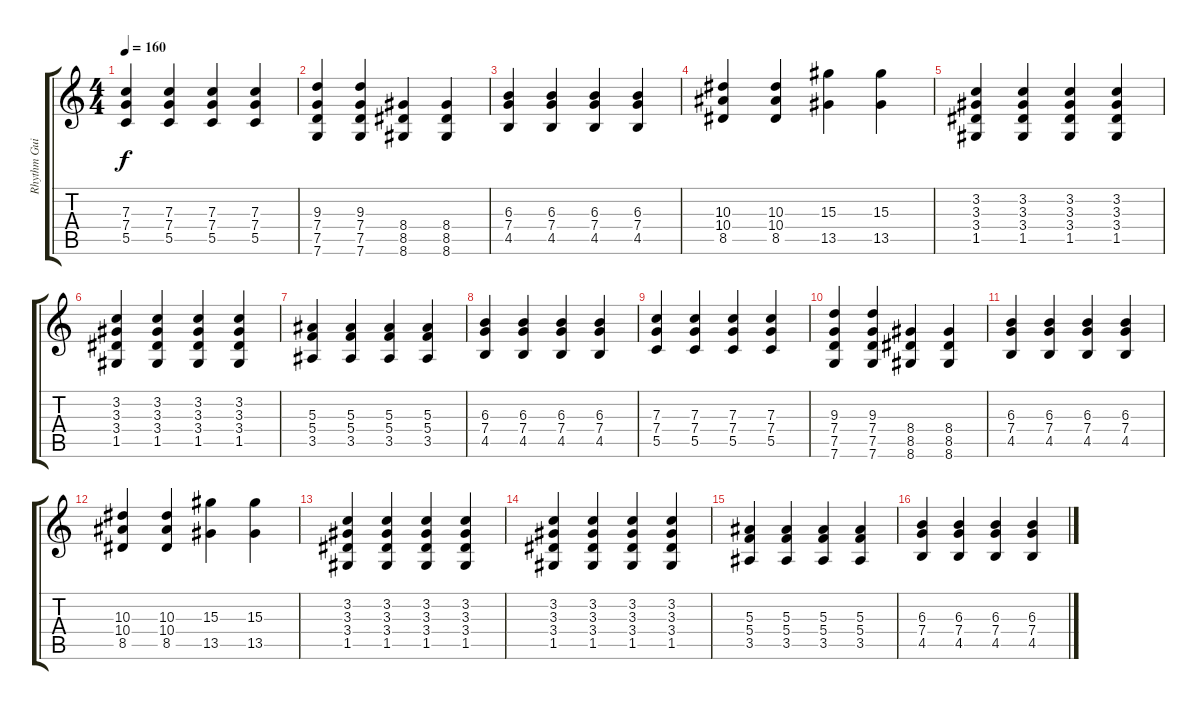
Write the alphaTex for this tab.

\track ("Rhythm Guitar" "Rhythm Gui") {instrument overdrivenguitar}
\staff {score tabs}
\tuning (D4 A3 F3 C3 G2 C2) {hide}
\ts (4 4)
\tempo 160
\clef g2
\ks c
(7.3 7.4 5.5).4{dy f} (7.3 7.4 5.5).4 (7.3 7.4 5.5).4{beam merge} (7.3 7.4 5.5).4 |
(9.3 7.4 7.5 7.6).4 (9.3 7.4 7.5 7.6).4 (8.4 8.5 8.6).4{beam merge} (8.4 8.5 8.6).4 |
(6.3 7.4 4.5).4 (6.3 7.4 4.5).4 (6.3 7.4 4.5).4 (6.3 7.4 4.5).4 |
(10.3 10.4 8.5).4{beam merge} (10.3 10.4 8.5).4 (15.3 13.5).4 (15.3 13.5).4 |
(3.2 3.3 3.4 1.5).4{beam merge} (3.2 3.3 3.4 1.5).4{beam merge} (3.2 3.3 3.4 1.5).4 (3.2 3.3 3.4 1.5).4 |
(3.2 3.3 3.4 1.5).4{beam merge} (3.2 3.3 3.4 1.5).4{beam merge} (3.2 3.3 3.4 1.5).4 (3.2 3.3 3.4 1.5).4 |
(5.3 5.4 3.5).4{beam merge} (5.3 5.4 3.5).4 (5.3 5.4 3.5).4 (5.3 5.4 3.5).4 |
(6.3 7.4 4.5).4 (6.3 7.4 4.5).4 (6.3 7.4 4.5).4 (6.3 7.4 4.5).4 |
(7.3 7.4 5.5).4 (7.3 7.4 5.5).4 (7.3 7.4 5.5).4{beam merge} (7.3 7.4 5.5).4 |
(9.3 7.4 7.5 7.6).4 (9.3 7.4 7.5 7.6).4 (8.4 8.5 8.6).4{beam merge} (8.4 8.5 8.6).4 |
(6.3 7.4 4.5).4 (6.3 7.4 4.5).4 (6.3 7.4 4.5).4 (6.3 7.4 4.5).4 |
(10.3 10.4 8.5).4{beam merge} (10.3 10.4 8.5).4 (15.3 13.5).4 (15.3 13.5).4 |
(3.2 3.3 3.4 1.5).4{beam merge} (3.2 3.3 3.4 1.5).4{beam merge} (3.2 3.3 3.4 1.5).4 (3.2 3.3 3.4 1.5).4 |
(3.2 3.3 3.4 1.5).4{beam merge} (3.2 3.3 3.4 1.5).4{beam merge} (3.2 3.3 3.4 1.5).4 (3.2 3.3 3.4 1.5).4 |
(5.3 5.4 3.5).4{beam merge} (5.3 5.4 3.5).4 (5.3 5.4 3.5).4 (5.3 5.4 3.5).4 |
(6.3 7.4 4.5).4 (6.3 7.4 4.5).4 (6.3 7.4 4.5).4 (6.3 7.4 4.5).4
